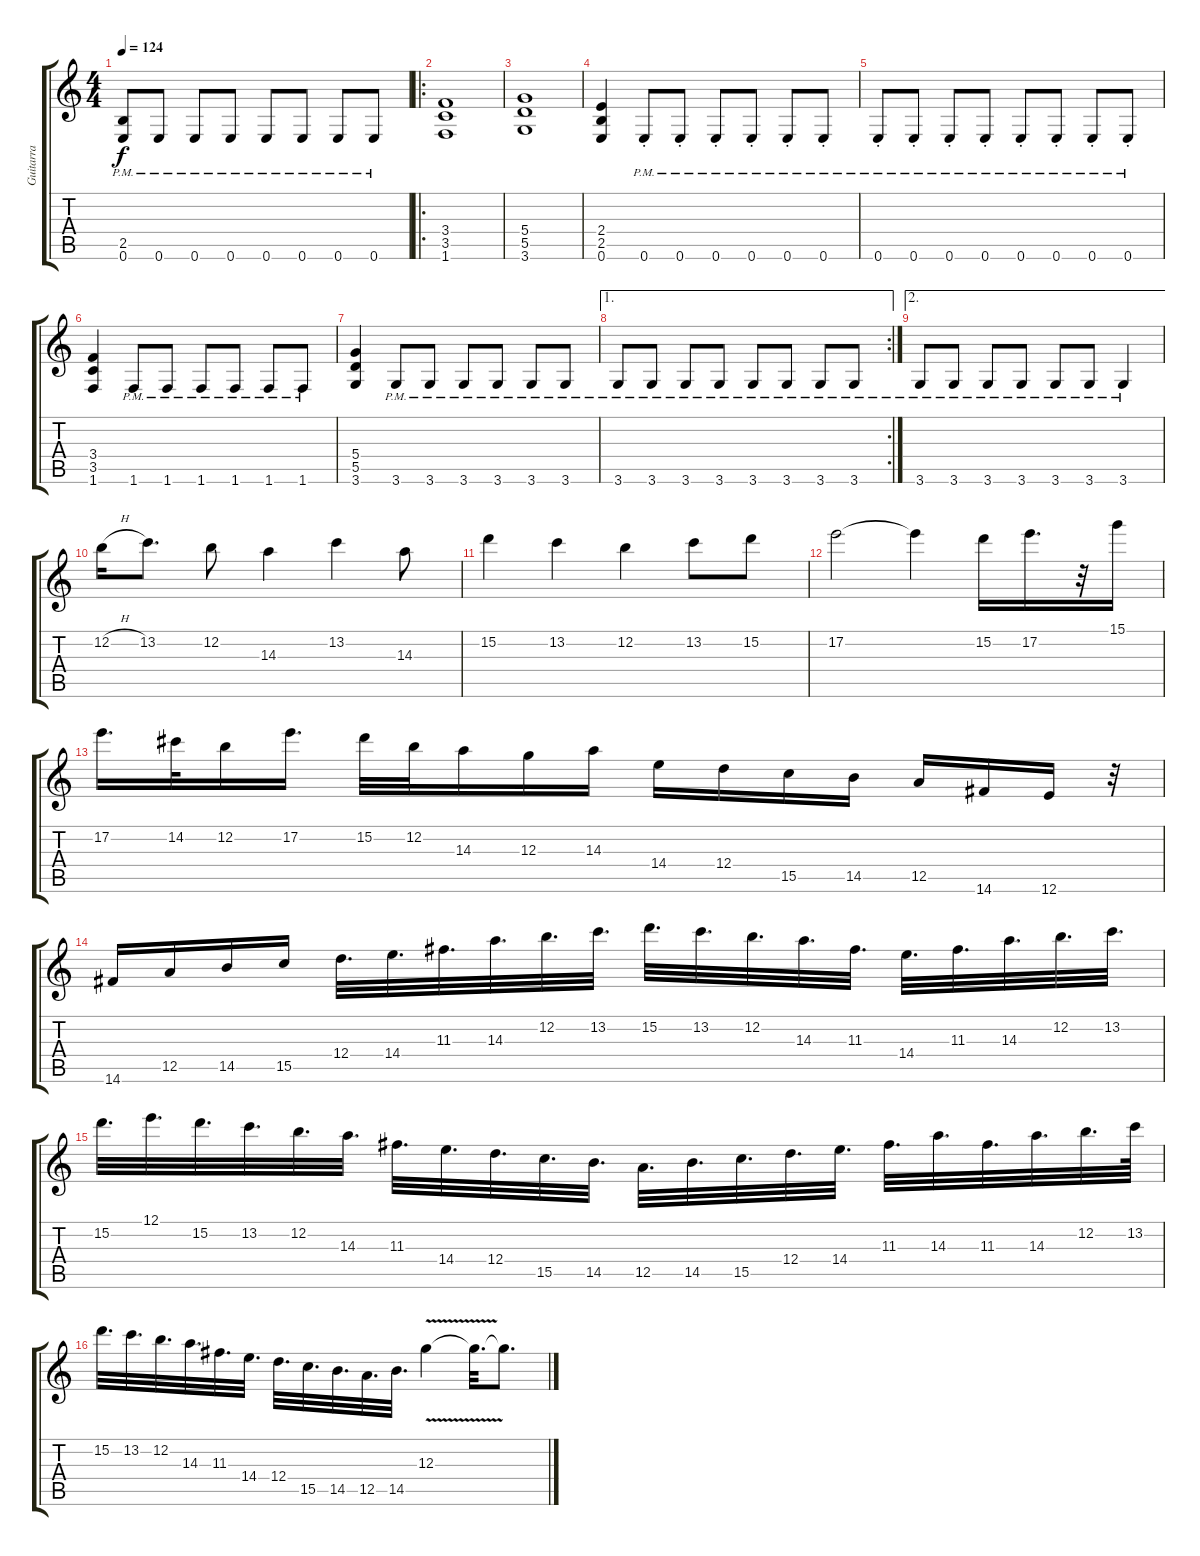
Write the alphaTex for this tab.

\track ("Guitarra" "Guitarra") {instrument distortionguitar}
\staff {score tabs}
\tuning (E4 B3 G3 D3 A2 E2) {hide}
\ts (4 4)
\tempo 124
\clef g2
\ks c
(2.5{pm} 0.6{pm}).8{dy f} 0.6{pm}.8 0.6{pm}.8 0.6{pm}.8 0.6{pm}.8 0.6{pm}.8 0.6{pm}.8 0.6{pm}.8 |
\ro
(3.4 3.5 1.6).1{instrument distortionguitar} |
(5.4 5.5 3.6).1 |
(2.4 2.5 0.6).4 0.6{pm st}.8 0.6{pm st}.8 0.6{pm st}.8 0.6{pm st}.8 0.6{pm st}.8 0.6{pm st}.8 |
0.6{pm st}.8 0.6{pm st}.8 0.6{pm st}.8 0.6{pm st}.8 0.6{pm st}.8 0.6{pm st}.8 0.6{pm st}.8 0.6{pm st}.8 |
(3.4 3.5 1.6).4 1.6{pm}.8 1.6{pm}.8 1.6{pm}.8 1.6{pm}.8 1.6{pm}.8 1.6{pm}.8 |
(5.4 5.5 3.6).4 3.6{pm}.8 3.6{pm}.8 3.6{pm}.8 3.6{pm}.8 3.6{pm}.8 3.6{pm}.8 |
\ae 1
\rc 2
3.6{pm}.8 3.6{pm}.8 3.6{pm}.8 3.6{pm}.8 3.6{pm}.8 3.6{pm}.8 3.6{pm}.8 3.6{pm}.8 |
\ae 2
3.6{pm}.8 3.6{pm}.8 3.6{pm}.8 3.6{pm}.8 3.6{pm}.8 3.6{pm}.8 3.6{pm}.4 |
12.2{h}.16 13.2.8{d} 12.2.8 14.3.4 13.2.4 14.3.8 |
15.2.4 13.2.4 12.2.4 13.2.8 15.2.8 |
17.2.2 17.2{t}.4 15.2.16 17.2.16{d} r.32 15.1.16 |
17.2.16{d} 14.2.32 12.2.16 17.2.16{d} 15.2.32 12.2.32 14.3.16 12.3.16 14.3.16 14.4.16 12.4.16 15.5.16 14.5.16 12.5.16 14.6.16 12.6.16 r.32 |
14.6.16 12.5.16 14.5.16 15.5.16 12.4.32{d} 14.4.32{d} 11.3.32{d} 14.3.32{d} 12.2.32{d} 13.2.32{d} 15.2.32{d} 13.2.32{d} 12.2.32{d} 14.3.32{d} 11.3.32{d} 14.4.32{d} 11.3.32{d} 14.3.32{d} 12.2.32{d} 13.2.32{d} |
15.2.32{d} 12.1.32{d} 15.2.32{d} 13.2.32{d} 12.2.32{d} 14.3.32{d} 11.3.32{d} 14.4.32{d} 12.4.32{d} 15.5.32{d} 14.5.32{d} 12.5.32{d} 14.5.32{d} 15.5.32{d} 12.4.32{d} 14.4.32{d} 11.3.32{d} 14.3.32{d} 11.3.32{d} 14.3.32{d} 12.2.32{d} 13.2.64 |
15.2.32{d} 13.2.32{d} 12.2.32{d} 14.3.32{d} 11.3.32{d} 14.4.32{d} 12.4.32{d} 15.5.32{d} 14.5.32{d} 12.5.32{d} 14.5.32{d} 12.3{v}.4 12.3{t}.32{d} 12.3{t}.8{d}
